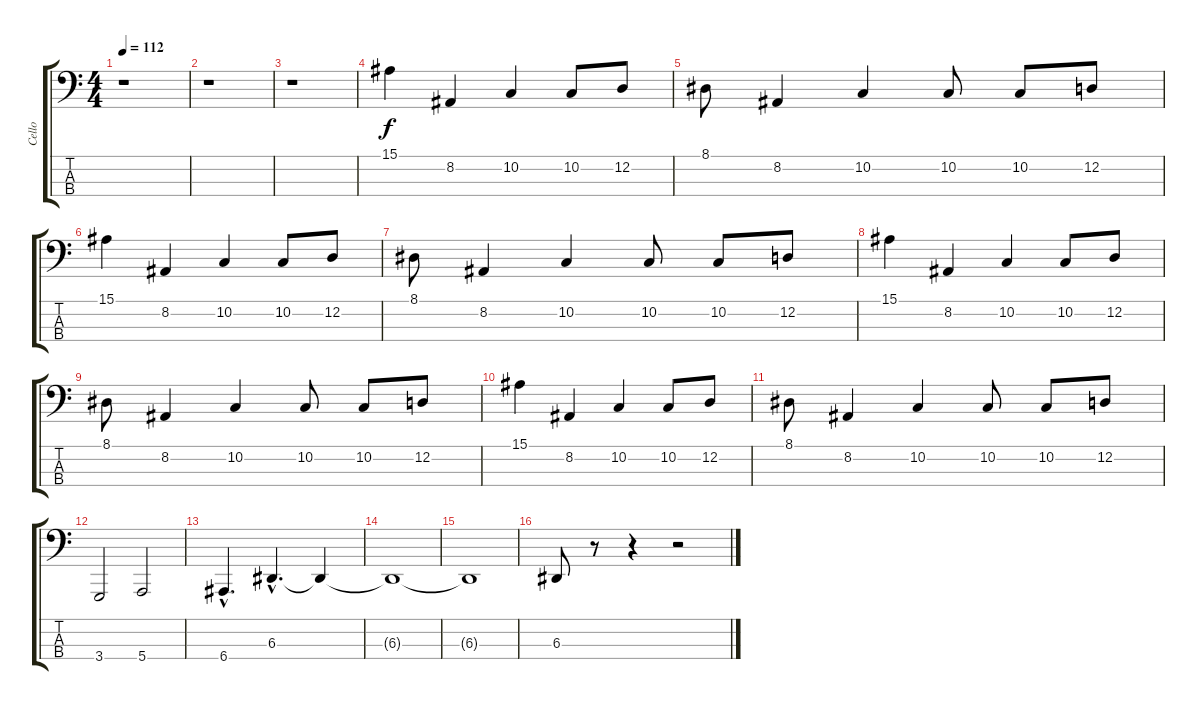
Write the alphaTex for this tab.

\track ("Cello" "Cello") {instrument cello}
\staff {score tabs}
\tuning (G2 D2 A1 E1) {hide}
\ts (4 4)
\tempo 112
\clef f4
\ks c
r.1{dy f} |
r.1 |
r.1 |
15.1.4 8.2.4 10.2.4 10.2.8 12.2.8 |
8.1.8 8.2.4 10.2.4 10.2.8 10.2.8 12.2.8 |
15.1.4 8.2.4 10.2.4 10.2.8 12.2.8 |
8.1.8 8.2.4 10.2.4 10.2.8 10.2.8 12.2.8 |
15.1.4 8.2.4 10.2.4 10.2.8 12.2.8 |
8.1.8 8.2.4 10.2.4 10.2.8 10.2.8 12.2.8 |
15.1.4 8.2.4 10.2.4 10.2.8 12.2.8 |
8.1.8 8.2.4 10.2.4 10.2.8 10.2.8 12.2.8 |
3.4.2 5.4.2 |
6.4{hac}.4{d} 6.3{hac}.4{d} 6.3{t}.4 |
6.3{t}.1 |
6.3{t}.1 |
6.3.8 r.8 r.4 r.2
